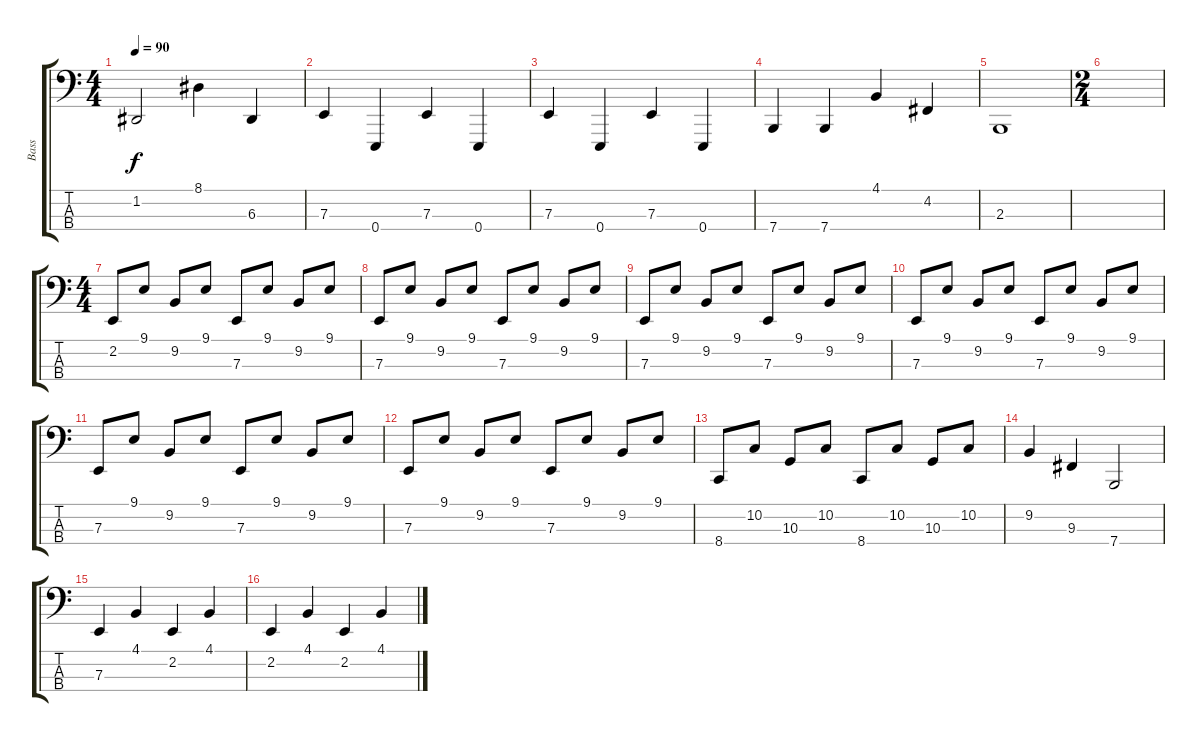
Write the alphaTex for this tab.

\track ("Bass" "Bass") {instrument tuba}
\staff {score tabs}
\tuning (G2 D2 A1 E1) {hide}
\ts (4 4)
\tempo 90
\clef f4
\ks c
1.2.2{dy f} 8.1.4 6.3.4 |
7.3.4 0.4.4 7.3.4 0.4.4 |
7.3.4 0.4.4 7.3.4 0.4.4 |
7.4.4 7.4.4 4.1.4 4.2.4 |
2.3.1 |
\ts (2 4)
|
\ts (4 4)
2.2.8 9.1.8 9.2.8 9.1.8 7.3.8 9.1.8 9.2.8 9.1.8 |
7.3.8 9.1.8 9.2.8 9.1.8 7.3.8 9.1.8 9.2.8 9.1.8 |
7.3.8 9.1.8 9.2.8 9.1.8 7.3.8 9.1.8 9.2.8 9.1.8 |
7.3.8 9.1.8 9.2.8 9.1.8 7.3.8 9.1.8 9.2.8 9.1.8 |
7.3.8 9.1.8 9.2.8 9.1.8 7.3.8 9.1.8 9.2.8 9.1.8 |
7.3.8 9.1.8 9.2.8 9.1.8 7.3.8 9.1.8 9.2.8 9.1.8 |
8.4.8 10.2.8 10.3.8 10.2.8 8.4.8 10.2.8 10.3.8 10.2.8 |
9.2.4 9.3.4 7.4.2 |
7.3.4 4.1.4 2.2.4 4.1.4 |
2.2.4 4.1.4 2.2.4 4.1.4
